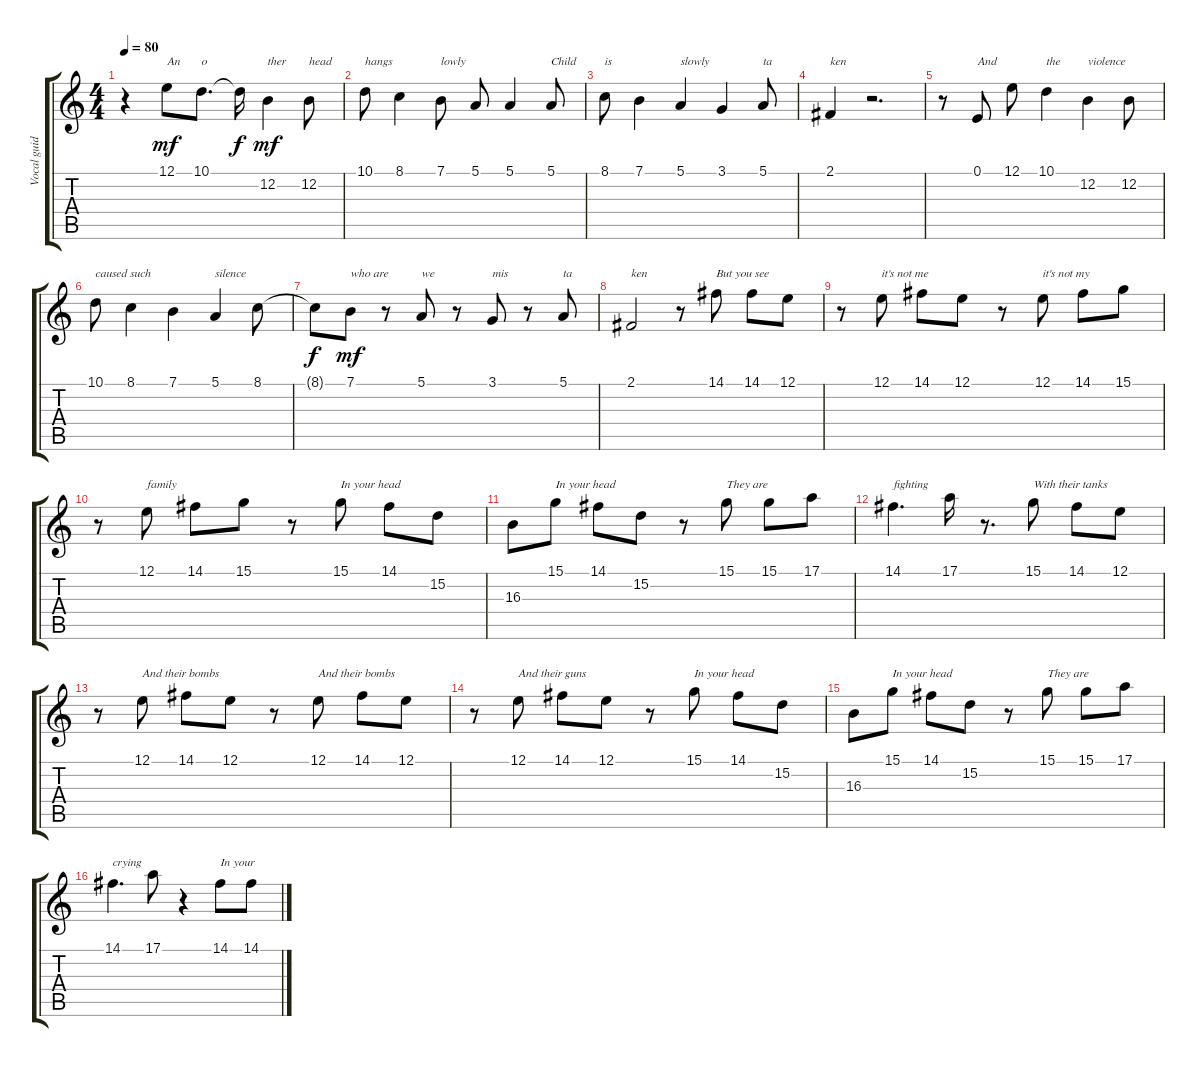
\track ("Vocal guide" "Vocal guid") {instrument synthvoice}
\staff {score tabs}
\tuning (E4 B3 G3 D3 A2 E2) {hide}
\ts (4 4)
\tempo 80
\clef g2
\ks c
r.4{dy mf} 12.1.8{txt "An"} 10.1.8{d txt "o"} 10.1{t}.16{dy f} 12.2.4{txt "ther" dy mf} 12.2.8{txt "head"} |
10.1.8{txt "hangs"} 8.1.4 7.1.8{txt "lowly"} 5.1.8 5.1.4 5.1.8{txt "Child"} |
8.1.8{txt "is"} 7.1.4 5.1.4{txt "slowly"} 3.1.4 5.1.8{txt "ta"} |
2.1.4{txt "ken"} r.2{d} |
r.8 0.1.8{txt "And"} 12.1.8 10.1.4{txt "the"} 12.2.4{txt "violence"} 12.2.8 |
10.1.8{txt "caused such"} 8.1.4 7.1.4 5.1.4{txt "silence"} 8.1.8 |
8.1{t}.8{dy f} 7.1.8{txt "who are" dy mf} r.8 5.1.8{txt "we"} r.8 3.1.8{txt "mis"} r.8 5.1.8{txt "ta"} |
2.1.2{txt "ken"} r.8 14.1.8{txt "But you see"} 14.1.8 12.1.8 |
r.8 12.1.8{txt "it's not me"} 14.1.8 12.1.8 r.8 12.1.8{txt "it's not my"} 14.1.8 15.1.8 |
r.8 12.1.8{txt "family"} 14.1.8 15.1.8 r.8 15.1.8{txt "In your head"} 14.1.8 15.2.8 |
16.3.8 15.1.8{txt "In your head"} 14.1.8 15.2.8 r.8 15.1.8{txt "They are"} 15.1.8 17.1.8 |
14.1.4{d txt "fighting"} 17.1.16 r.8{d} 15.1.8{txt "With their tanks"} 14.1.8 12.1.8 |
r.8 12.1.8{txt "And their bombs"} 14.1.8 12.1.8 r.8 12.1.8{txt "And their bombs"} 14.1.8 12.1.8 |
r.8 12.1.8{txt "And their guns"} 14.1.8 12.1.8 r.8 15.1.8{txt "In your head"} 14.1.8 15.2.8 |
16.3.8 15.1.8{txt "In your head"} 14.1.8 15.2.8 r.8 15.1.8{txt "They are"} 15.1.8 17.1.8 |
14.1.4{d txt "crying"} 17.1.8 r.4 14.1.8{txt "In your" volume 16} 14.1.8
